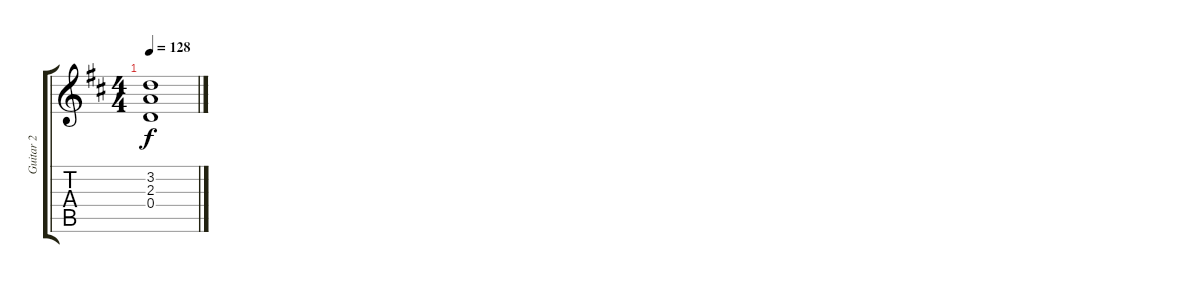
\track ("Guitar 2" "Guitar 2") {instrument electricguitarclean}
\staff {score tabs}
\tuning (E4 B3 G3 D3 A2 E2) {hide}
\ts (4 4)
\tempo 128
\clef g2
\ks d
(3.2{t} 2.3{t} 0.4{t}).1{dy f}
